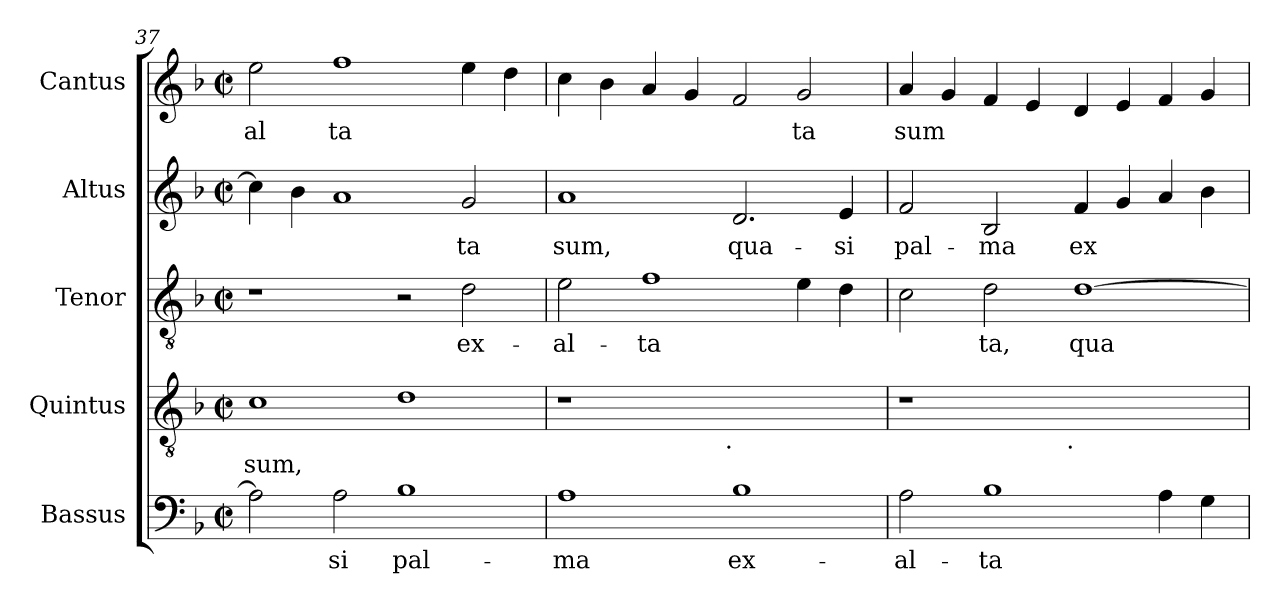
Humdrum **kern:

**kern	**text	**kern	**text	**kern	**text	**kern	**text	**kern	**text
*part5	*part5	*part4	*part4	*part3	*part3	*part2	*part2	*part1	*part1
*staff5	*staff5	*staff4	*staff4	*staff3	*staff3	*staff2	*staff2	*staff1	*staff1
*I"Bassus	*	*I"Quintus	*	*I"Tenor	*	*I"Altus	*	*I"Cantus	*
!!LO:LB:g=z
*clefF4	*	*clefGv2	*	*clefGv2	*	*clefG2	*	*clefG2	*
*k[b-]	*	*k[b-]	*	*k[b-]	*	*k[b-]	*	*k[b-]	*
*F:	*	*F:	*	*F:	*	*F:	*	*F:	*
*M2/2	*	*M2/2	*	*M2/2	*	*M2/2	*	*M2/2	*
*met(c|)	*	*met(c|)	*	*met(c|)	*	*met(c|)	*	*met(c|)	*
=37	=37	=37	=37	=37	=37	=37	=37	=37	=37
!	!LO:LY:b	!	!LO:LY:b	!	!	!	!LO:LY:b:cj	!	!LO:LY:b:cj
2A\]	.	1c	sum,	1r	.	4cc\]	.	2ee\	al
!	!	!	!	!	!	!	!LO:LY:b:cj	!	!
.	.	.	.	.	.	4b-\	.	.	.
!	!LO:LY:b	!	!	!	!	!	!LO:LY:b:cj	!	!LO:LY:b:cj
2A\	si	.	.	.	.	1a	.	1ff	ta
!	!LO:LY:b	!	!LO:LY:b	!	!	!	!	!	!
1B-	pal-	1d	.	2r	.	.	.	.	.
!	!	!	!	!	!LO:LY:b	!	!LO:LY:b:cj	!	!LO:LY:b:cj
.	.	.	.	2d\	ex-	2g/	ta	4ee\	.
!	!	!	!	!	!	!	!	!	!LO:LY:b:cj
.	.	.	.	.	.	.	.	4dd\	.
=38	=38	=38	=38	=38	=38	=38	=38	=38	=38
!	!LO:LY:b	!	!	!	!LO:LY:b	!	!LO:LY:b:cj	!	!LO:LY:b:cj
*	*	*^	*	*	*	*	*	*	*
1A	-ma	1r	2ryy	.	2e\	-al-	1a	sum,	4cc\	.
!	!	!	!	!	!	!	!	!	!	!LO:LY:b:cj
.	.	.	.	.	.	.	.	.	4b-\	.
!	!	!	!	!	!	!LO:LY:b	!	!	!	!LO:LY:b:cj
.	.	.	4ryy	.	1f	-ta-	.	.	4a/	.
!	!	!	!	!	!	!	!	!	!	!LO:LY:b:cj
.	.	.	8...ryy	.	.	.	.	.	4g/	.
!	!	!	!LO:TX:b:t=.	!	!	!	!	!	!	!
.	.	.	1ryy	.	.	.	.	.	.	.
!	!LO:LY:b	!	!	!	!	!	!	!LO:LY:b:cj	!	!LO:LY:b:cj
1B-	ex-	1ryy	.	.	.	.	2.d/	qua-	2f/	.
!	!	!	!	!	!	!LO:LY:b	!	!	!	!LO:LY:b:cj
.	.	.	.	.	4e\	--	.	.	2g/	ta
!	!	!	!	!	!	!LO:LY:b	!	!LO:LY:b:cj	!	!
.	.	.	.	.	4d\	--	4e/	-si	.	.
.	.	.	64ryy	.	.	.	.	.	.	.
=39	=39	=39	=39	=39	=39	=39	=39	=39	=39	=39
!	!LO:LY:b	!	!	!	!	!LO:LY:b	!	!LO:LY:b:cj	!	!LO:LY:b:cj
2A\	-al-	1r	2ryy	.	2c\	--	2f/	pal-	4a/	sum
!	!	!	!	!	!	!	!	!	!	!LO:LY:b:cj
.	.	.	.	.	.	.	.	.	4g/	.
!	!LO:LY:b	!	!	!	!	!LO:LY:b	!	!LO:LY:b:cj	!	!LO:LY:b:cj
1B-	-ta-	.	4ryy	.	2d\	-ta,	2B-/	-ma	4f/	.
!	!	!	!	!	!	!	!	!	!	!LO:LY:b:cj
.	.	.	8...ryy	.	.	.	.	.	4e/	.
!	!	!	!LO:TX:b:t=.	!	!	!	!	!	!	!
.	.	.	1ryy	.	.	.	.	.	.	.
!	!	!	!	!	!	!LO:LY:b	!	!LO:LY:b:cj	!	!LO:LY:b:cj
.	.	1ryy	.	.	[>1d	qua-	4f/	ex-	4d/	.
!	!	!	!	!	!	!	!	!LO:LY:b:cj	!	!LO:LY:b:cj
.	.	.	.	.	.	.	4g/	--	4e/	.
!	!LO:LY:b	!	!	!	!	!	!	!LO:LY:b:cj	!	!LO:LY:b:cj
4A\	--	.	.	.	.	.	4a/	--	4f/	.
!	!LO:LY:b	!	!	!	!	!	!	!LO:LY:b:cj	!	!LO:LY:b:cj
4G\	--	.	.	.	.	.	4b-\	--	4g/	.
.	.	.	64ryy	.	.	.	.	.	.	.
*	*	*v	*v	*	*	*	*	*	*	*
=	=	=	=	=	=	=	=	=	=
*-	*-	*-	*-	*-	*-	*-	*-	*-	*-
